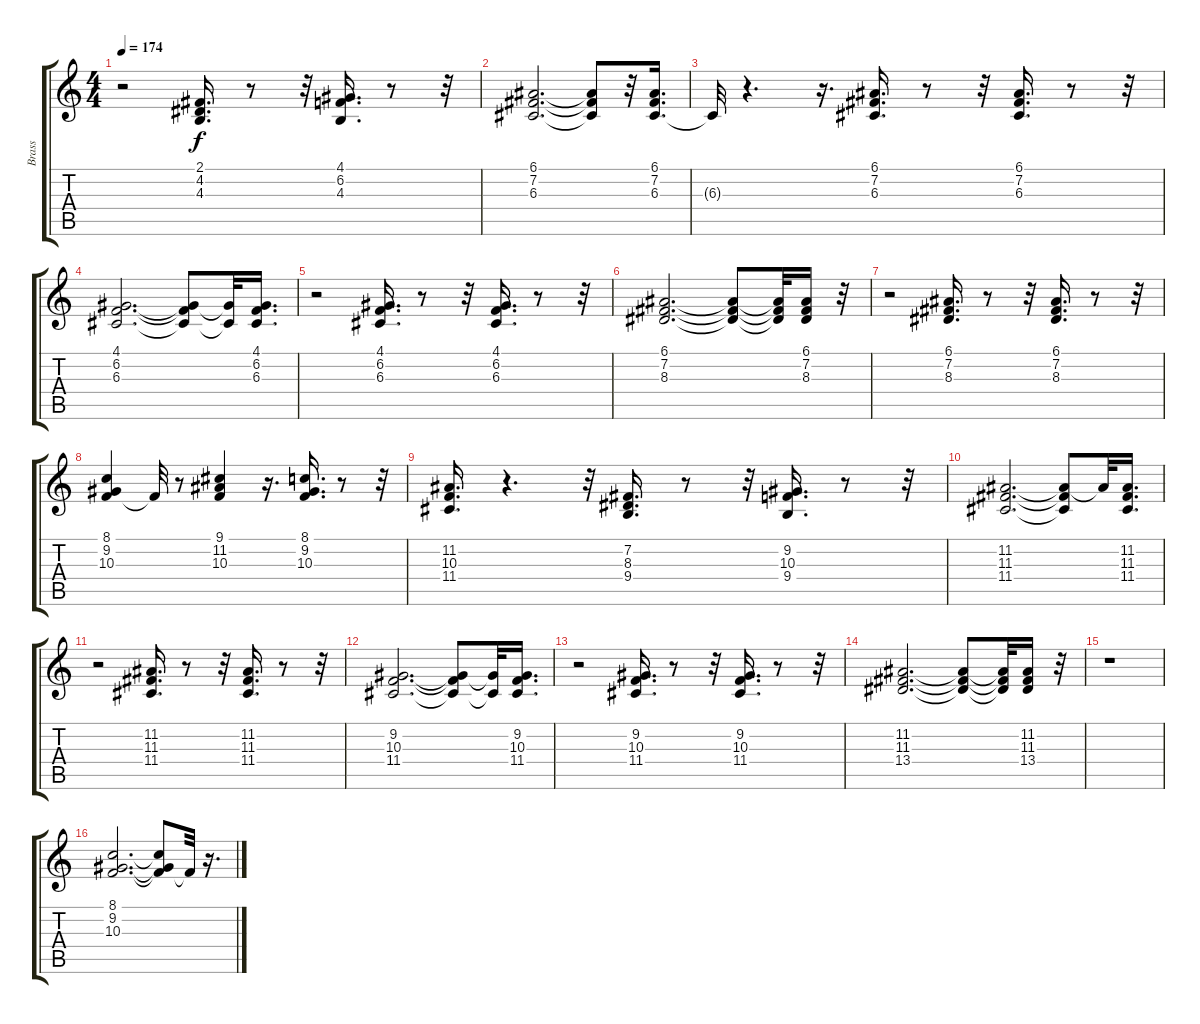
\track ("Brass" "Brass") {instrument synthbrass1}
\staff {score tabs}
\tuning (E4 B3 G3 D3 A2 E2) {hide}
\ts (4 4)
\tempo 174
\clef g2
\ks c
r.2{dy f} (2.1 4.2 4.3).16{d} r.8 r.32 (4.1 6.2 4.3).16{d} r.8 r.32 |
(6.1 7.2 6.3).2{d} (6.1{t} 7.2{t} 6.3{t}).8 r.32 (6.1 7.2 6.3).16{d} |
6.3{t}.32 r.4{d} r.16{d} (6.1 7.2 6.3).16{d} r.8 r.32 (6.1 7.2 6.3).16{d} r.8 r.32 |
(4.1 6.2 6.3).2{d} (4.1{t} 6.2{t} 6.3{t}).8 (4.1{t} 6.3{t}).32 (4.1 6.2 6.3).16{d} |
r.2 (4.1 6.2 6.3).16{d} r.8 r.32 (4.1 6.2 6.3).16{d} r.8 r.32 |
(6.1 7.2 8.3).2{d} (6.1{t} 7.2{t} 8.3{t}).8 (6.1{t} 7.2{t} 8.3{t}).32 (6.1 7.2 8.3).16 r.32 |
r.2 (6.1 7.2 8.3).16{d} r.8 r.32 (6.1 7.2 8.3).16{d} r.8 r.32 |
(8.1 9.2 10.3).4 10.3{t}.32 r.8 (9.1 11.2 10.3).4 r.16{d} (8.1 9.2 10.3).16{d} r.8 r.32 |
(11.2 10.3 11.4).16{d} r.4{d} r.32 (7.2 8.3 9.4).16{d} r.8 r.32 (9.2 10.3 9.4).16{d} r.8 r.32 |
(11.2 11.3 11.4).2{d} (11.2{t} 11.3{t} 11.4{t}).8 11.2{t}.32 (11.2 11.3 11.4).16{d} |
r.2 (11.2 11.3 11.4).16{d} r.8 r.32 (11.2 11.3 11.4).16{d} r.8 r.32 |
(9.2 10.3 11.4).2{d} (9.2{t} 10.3{t} 11.4{t}).8 (9.2{t} 11.4{t}).32 (9.2 10.3 11.4).16{d} |
r.2 (9.2 10.3 11.4).16{d} r.8 r.32 (9.2 10.3 11.4).16{d} r.8 r.32 |
(11.2 11.3 13.4).2{d} (11.2{t} 11.3{t} 13.4{t}).8 (11.2{t} 11.3{t} 13.4{t}).32 (11.2 11.3 13.4).16 r.32 |
r.1 |
(8.1 9.2 10.3).2{d} (8.1{t} 9.2{t} 10.3{t}).8 10.3{t}.32 r.16{d}
